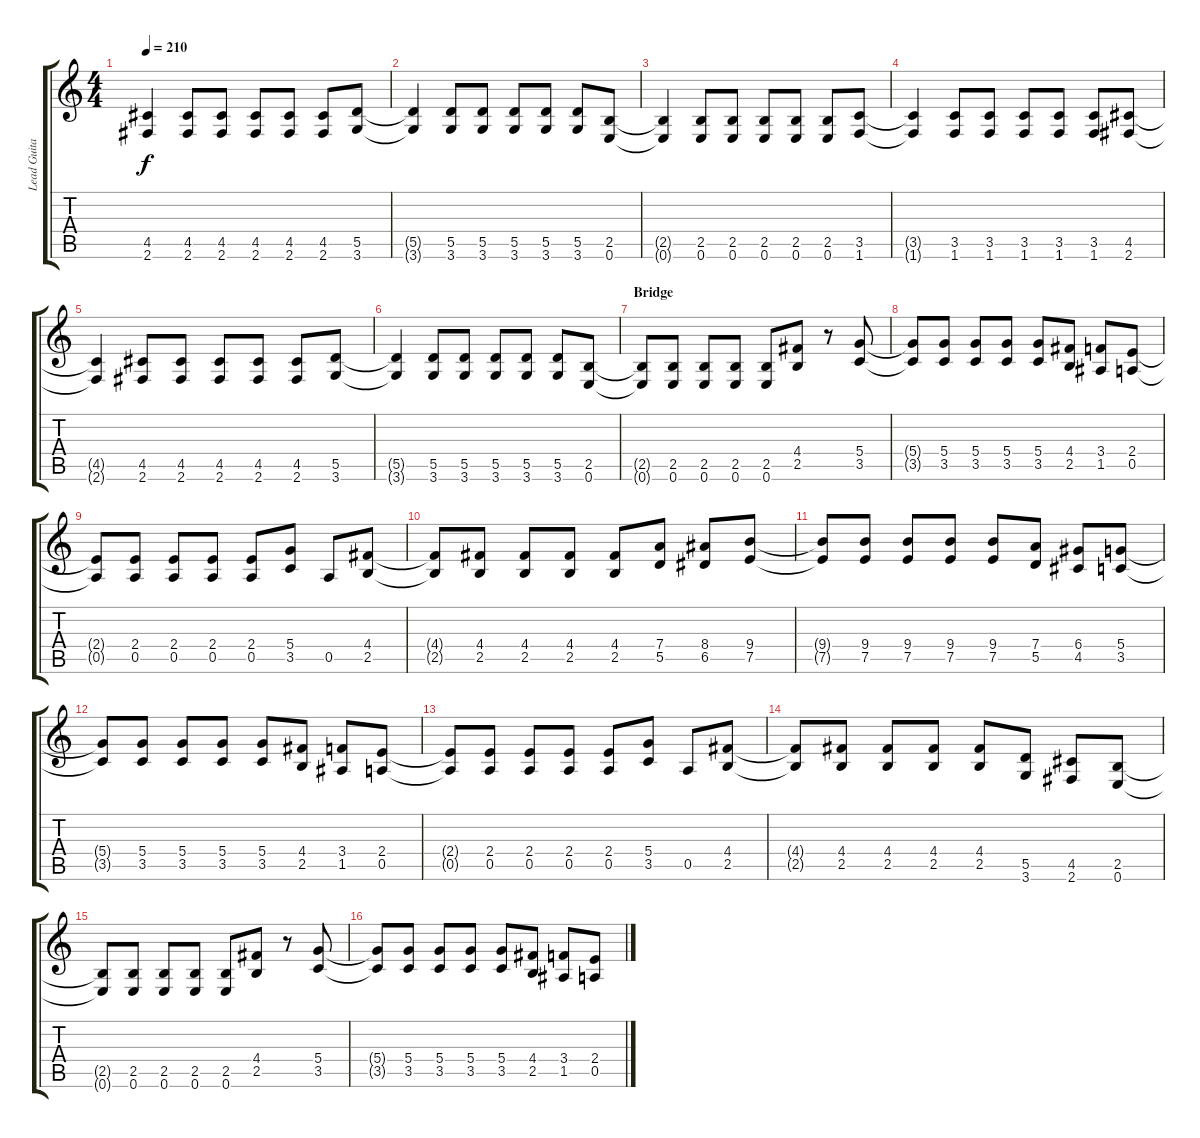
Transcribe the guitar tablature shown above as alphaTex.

\track ("Lead Guitar II (Jeff Young)" "Lead Guita") {instrument distortionguitar}
\staff {score tabs}
\tuning (E4 B3 G3 D3 A2 E2) {hide}
\ts (4 4)
\tempo 210
\clef g2
\ks c
(4.5{t} 2.6{t}).4{dy f} (4.5 2.6).8 (4.5 2.6).8 (4.5 2.6).8 (4.5 2.6).8 (4.5 2.6).8 (5.5 3.6).8 |
(5.5{t} 3.6{t}).4 (5.5 3.6).8 (5.5 3.6).8 (5.5 3.6).8 (5.5 3.6).8 (5.5 3.6).8 (2.5 0.6).8 |
(2.5{t} 0.6{t}).4 (2.5 0.6).8 (2.5 0.6).8 (2.5 0.6).8 (2.5 0.6).8 (2.5 0.6).8 (3.5 1.6).8 |
(3.5{t} 1.6{t}).4 (3.5 1.6).8 (3.5 1.6).8 (3.5 1.6).8 (3.5 1.6).8 (3.5 1.6).8 (4.5 2.6).8 |
(4.5{t} 2.6{t}).4 (4.5 2.6).8 (4.5 2.6).8 (4.5 2.6).8 (4.5 2.6).8 (4.5 2.6).8 (5.5 3.6).8 |
(5.5{t} 3.6{t}).4 (5.5 3.6).8 (5.5 3.6).8 (5.5 3.6).8 (5.5 3.6).8 (5.5 3.6).8 (2.5 0.6).8 |
\section ("" "Bridge")
(2.5{t} 0.6{t}).8 (2.5 0.6).8 (2.5 0.6).8 (2.5 0.6).8 (2.5 0.6).8 (4.4 2.5).8 r.8 (5.4 3.5).8 |
(5.4{t} 3.5{t}).8 (5.4 3.5).8 (5.4 3.5).8 (5.4 3.5).8 (5.4 3.5).8 (4.4 2.5).8 (3.4 1.5).8 (2.4 0.5).8 |
(2.4{t} 0.5{t}).8 (2.4 0.5).8 (2.4 0.5).8 (2.4 0.5).8 (2.4 0.5).8 (5.4 3.5).8 0.5.8 (4.4 2.5).8 |
(4.4{t} 2.5{t}).8 (4.4 2.5).8 (4.4 2.5).8 (4.4 2.5).8 (4.4 2.5).8 (7.4 5.5).8 (8.4 6.5).8 (9.4 7.5).8 |
(9.4{t} 7.5{t}).8 (9.4 7.5).8 (9.4 7.5).8 (9.4 7.5).8 (9.4 7.5).8 (7.4 5.5).8 (6.4 4.5).8 (5.4 3.5).8 |
(5.4{t} 3.5{t}).8 (5.4 3.5).8 (5.4 3.5).8 (5.4 3.5).8 (5.4 3.5).8 (4.4 2.5).8 (3.4 1.5).8 (2.4 0.5).8 |
(2.4{t} 0.5{t}).8 (2.4 0.5).8 (2.4 0.5).8 (2.4 0.5).8 (2.4 0.5).8 (5.4 3.5).8 0.5.8 (4.4 2.5).8 |
(4.4{t} 2.5{t}).8 (4.4 2.5).8 (4.4 2.5).8 (4.4 2.5).8 (4.4 2.5).8 (5.5 3.6).8 (4.5 2.6).8 (2.5 0.6).8 |
(2.5{t} 0.6{t}).8 (2.5 0.6).8 (2.5 0.6).8 (2.5 0.6).8 (2.5 0.6).8 (4.4 2.5).8 r.8 (5.4 3.5).8 |
(5.4{t} 3.5{t}).8 (5.4 3.5).8 (5.4 3.5).8 (5.4 3.5).8 (5.4 3.5).8 (4.4 2.5).8 (3.4 1.5).8 (2.4 0.5).8
